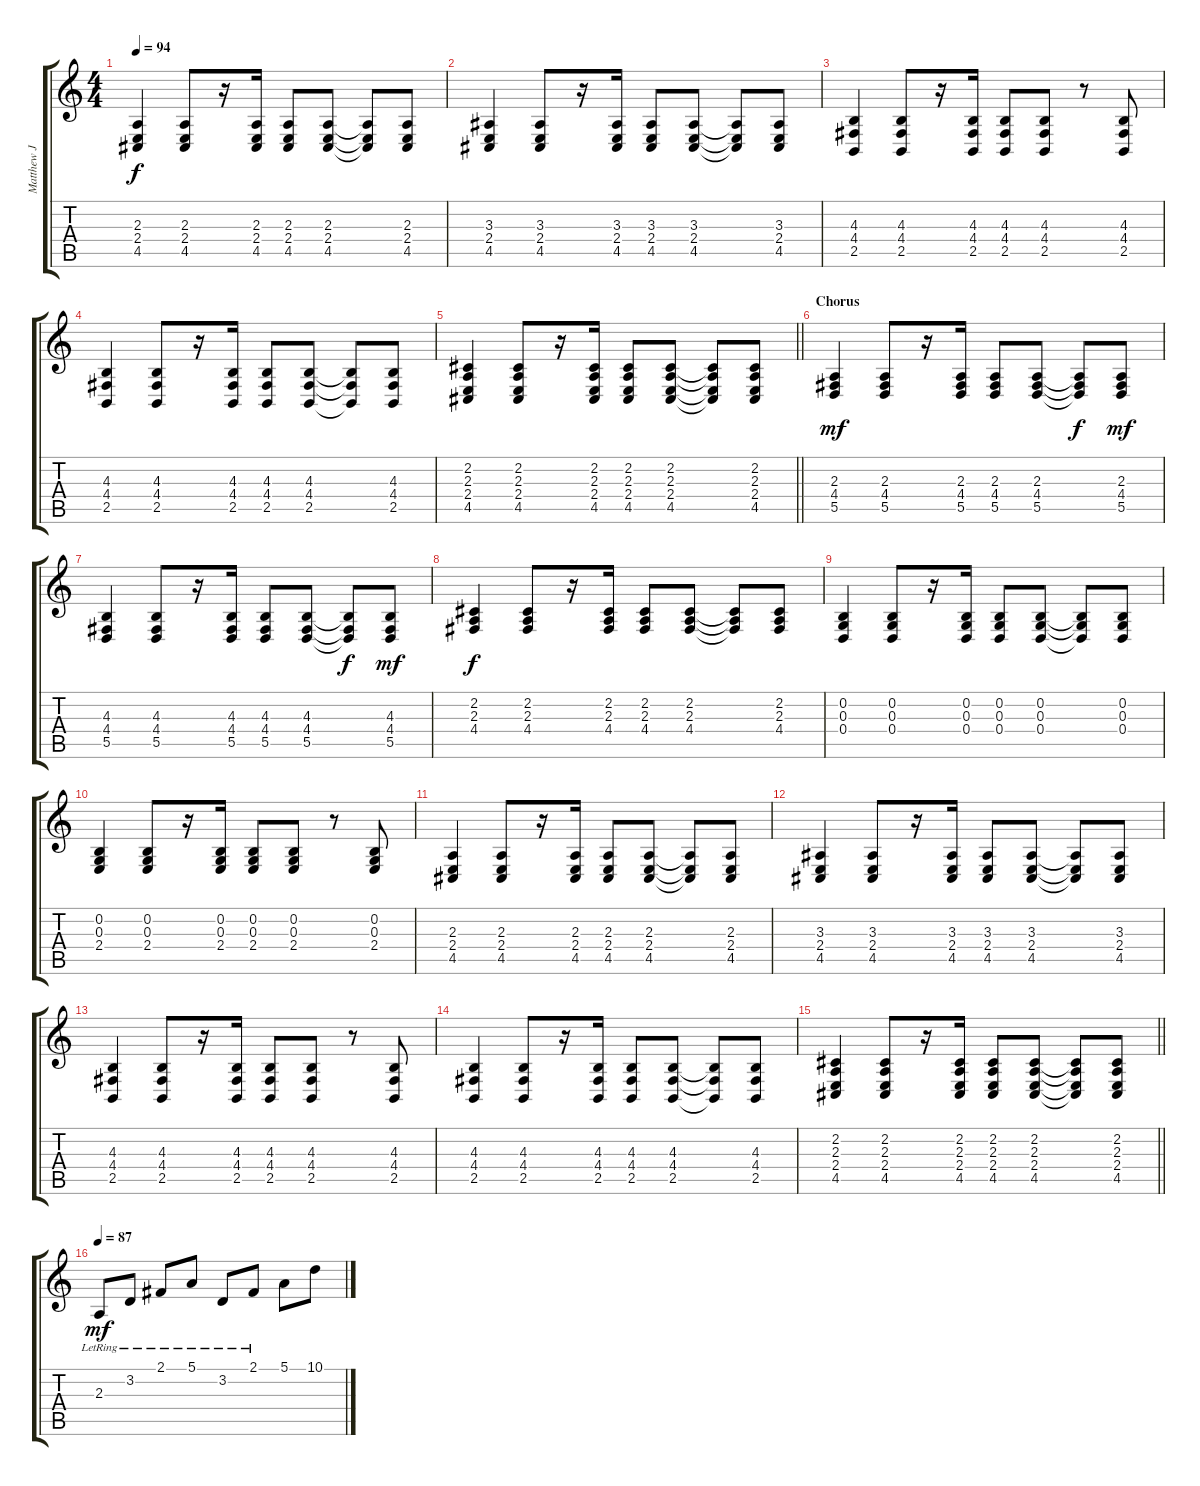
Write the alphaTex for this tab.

\track ("Matthew J Bellamy - RH Rhodes Piano" "Matthew J ") {instrument electricpiano1}
\staff {score tabs}
\tuning (E4 B3 G3 D3 A2 E2) {hide}
\ts (4 4)
\tempo 94
\clef g2
\ks c
(2.3 2.4 4.5).4{dy f} (2.3 2.4 4.5).8 r.16 (2.3 2.4 4.5).16 (2.3 2.4 4.5).8 (2.3 2.4 4.5).8 (2.3{t} 2.4{t} 4.5{t}).8 (2.3 2.4 4.5).8 |
(3.3 2.4 4.5).4 (3.3 2.4 4.5).8 r.16 (3.3 2.4 4.5).16 (3.3 2.4 4.5).8 (3.3 2.4 4.5).8 (3.3{t} 2.4{t} 4.5{t}).8 (3.3 2.4 4.5).8 |
(4.3 4.4 2.5).4 (4.3 4.4 2.5).8 r.16 (4.3 4.4 2.5).16 (4.3 4.4 2.5).8 (4.3 4.4 2.5).8 r.8 (4.3 4.4 2.5).8 |
(4.3 4.4 2.5).4 (4.3 4.4 2.5).8 r.16 (4.3 4.4 2.5).16 (4.3 4.4 2.5).8 (4.3 4.4 2.5).8 (4.3{t} 4.4{t} 2.5{t}).8 (4.3 4.4 2.5).8 |
\barLineRight lightlight
(2.2 2.3 2.4 4.5).4 (2.2 2.3 2.4 4.5).8 r.16 (2.2 2.3 2.4 4.5).16 (2.2 2.3 2.4 4.5).8 (2.2 2.3 2.4 4.5).8 (2.2{t} 2.3{t} 2.4{t} 4.5{t}).8 (2.2 2.3 2.4 4.5).8 |
\section ("" "Chorus ")
(2.3 4.4 5.5).4{dy mf} (2.3 4.4 5.5).8 r.16 (2.3 4.4 5.5).16 (2.3 4.4 5.5).8 (2.3 4.4 5.5).8 (2.3{t} 4.4{t} 5.5{t}).8{dy f} (2.3 4.4 5.5).8{dy mf} |
(4.3 4.4 5.5).4 (4.3 4.4 5.5).8 r.16 (4.3 4.4 5.5).16 (4.3 4.4 5.5).8 (4.3 4.4 5.5).8 (4.3{t} 4.4{t} 5.5{t}).8{dy f} (4.3 4.4 5.5).8{dy mf} |
(2.2 2.3 4.4).4{dy f} (2.2 2.3 4.4).8 r.16 (2.2 2.3 4.4).16 (2.2 2.3 4.4).8 (2.2 2.3 4.4).8 (2.2{t} 2.3{t} 4.4{t}).8 (2.2 2.3 4.4).8 |
(0.2 0.3 0.4).4 (0.2 0.3 0.4).8 r.16 (0.2 0.3 0.4).16 (0.2 0.3 0.4).8 (0.2 0.3 0.4).8 (0.2{t} 0.3{t} 0.4{t}).8 (0.2 0.3 0.4).8 |
(0.2 0.3 2.4).4 (0.2 0.3 2.4).8 r.16 (0.2 0.3 2.4).16 (0.2 0.3 2.4).8 (0.2 0.3 2.4).8 r.8 (0.2 0.3 2.4).8 |
(2.3 2.4 4.5).4 (2.3 2.4 4.5).8 r.16 (2.3 2.4 4.5).16 (2.3 2.4 4.5).8 (2.3 2.4 4.5).8 (2.3{t} 2.4{t} 4.5{t}).8 (2.3 2.4 4.5).8 |
(3.3 2.4 4.5).4 (3.3 2.4 4.5).8 r.16 (3.3 2.4 4.5).16 (3.3 2.4 4.5).8 (3.3 2.4 4.5).8 (3.3{t} 2.4{t} 4.5{t}).8 (3.3 2.4 4.5).8 |
(4.3 4.4 2.5).4 (4.3 4.4 2.5).8 r.16 (4.3 4.4 2.5).16 (4.3 4.4 2.5).8 (4.3 4.4 2.5).8 r.8 (4.3 4.4 2.5).8 |
(4.3 4.4 2.5).4 (4.3 4.4 2.5).8 r.16 (4.3 4.4 2.5).16 (4.3 4.4 2.5).8 (4.3 4.4 2.5).8 (4.3{t} 4.4{t} 2.5{t}).8 (4.3 4.4 2.5).8 |
\barLineRight lightlight
(2.2 2.3 2.4 4.5).4 (2.2 2.3 2.4 4.5).8 r.16 (2.2 2.3 2.4 4.5).16 (2.2 2.3 2.4 4.5).8 (2.2 2.3 2.4 4.5).8 (2.2{t} 2.3{t} 2.4{t} 4.5{t}).8 (2.2 2.3 2.4 4.5).8 |
\tempo 87
2.3{lr}.8{dy mf} 3.2{lr}.8 2.1{lr}.8 5.1{lr}.8 3.2{lr}.8 2.1{lr}.8 5.1.8 10.1.8
